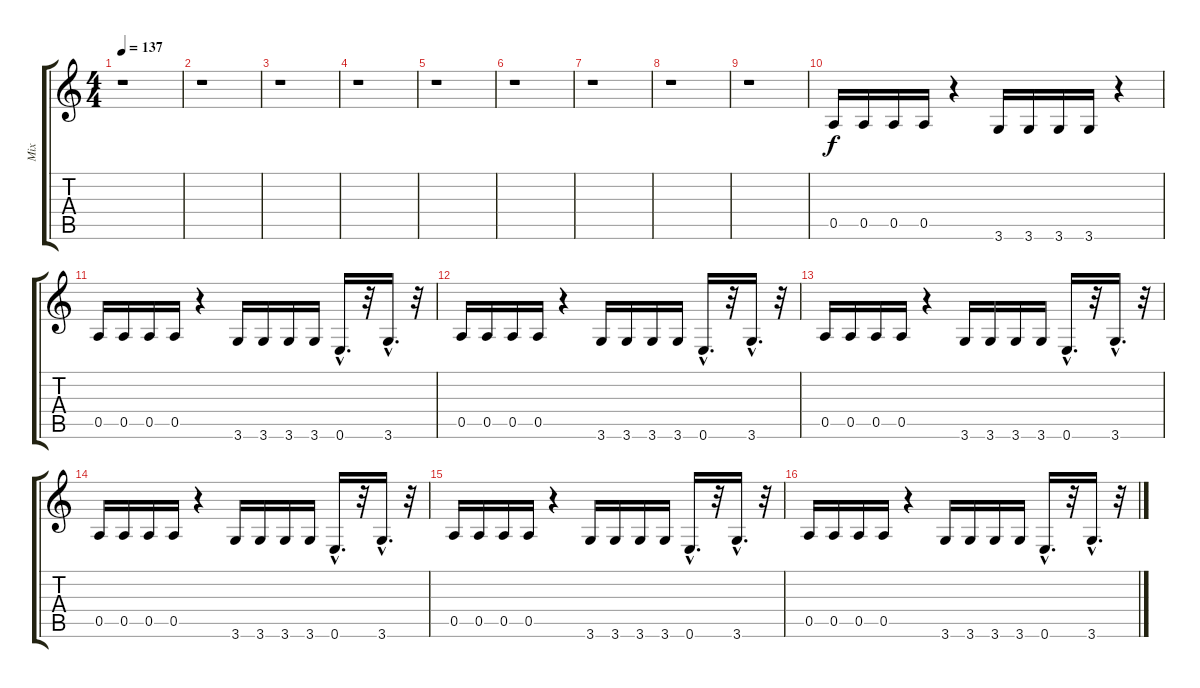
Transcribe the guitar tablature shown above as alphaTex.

\track ("  Mix" "  Mix") {instrument synthbass2}
\staff {score tabs}
\tuning (E4 B3 G3 D3 A2 E2) {hide}
\ts (4 4)
\tempo 137
\clef g2
\ks c
r.1{dy fff} |
r.1 |
r.1 |
r.1 |
r.1 |
r.1 |
r.1 |
r.1 |
r.1 |
0.5.16{dy f} 0.5.16 0.5.16 0.5.16 r.4 3.6.16 3.6.16 3.6.16 3.6.16 r.4 |
0.5.16 0.5.16 0.5.16 0.5.16 r.4 3.6.16 3.6.16 3.6.16 3.6.16 0.6{hac}.16{d} r.32 3.6{hac}.16{d} r.32 |
0.5.16 0.5.16 0.5.16 0.5.16 r.4 3.6.16 3.6.16 3.6.16 3.6.16 0.6{hac}.16{d} r.32 3.6{hac}.16{d} r.32 |
0.5.16 0.5.16 0.5.16 0.5.16 r.4 3.6.16 3.6.16 3.6.16 3.6.16 0.6{hac}.16{d} r.32 3.6{hac}.16{d} r.32 |
0.5.16 0.5.16 0.5.16 0.5.16 r.4 3.6.16 3.6.16 3.6.16 3.6.16 0.6{hac}.16{d} r.32 3.6{hac}.16{d} r.32 |
0.5.16 0.5.16 0.5.16 0.5.16 r.4 3.6.16 3.6.16 3.6.16 3.6.16 0.6{hac}.16{d} r.32 3.6{hac}.16{d} r.32 |
0.5.16 0.5.16 0.5.16 0.5.16 r.4 3.6.16 3.6.16 3.6.16 3.6.16 0.6{hac}.16{d} r.32 3.6{hac}.16{d} r.32
